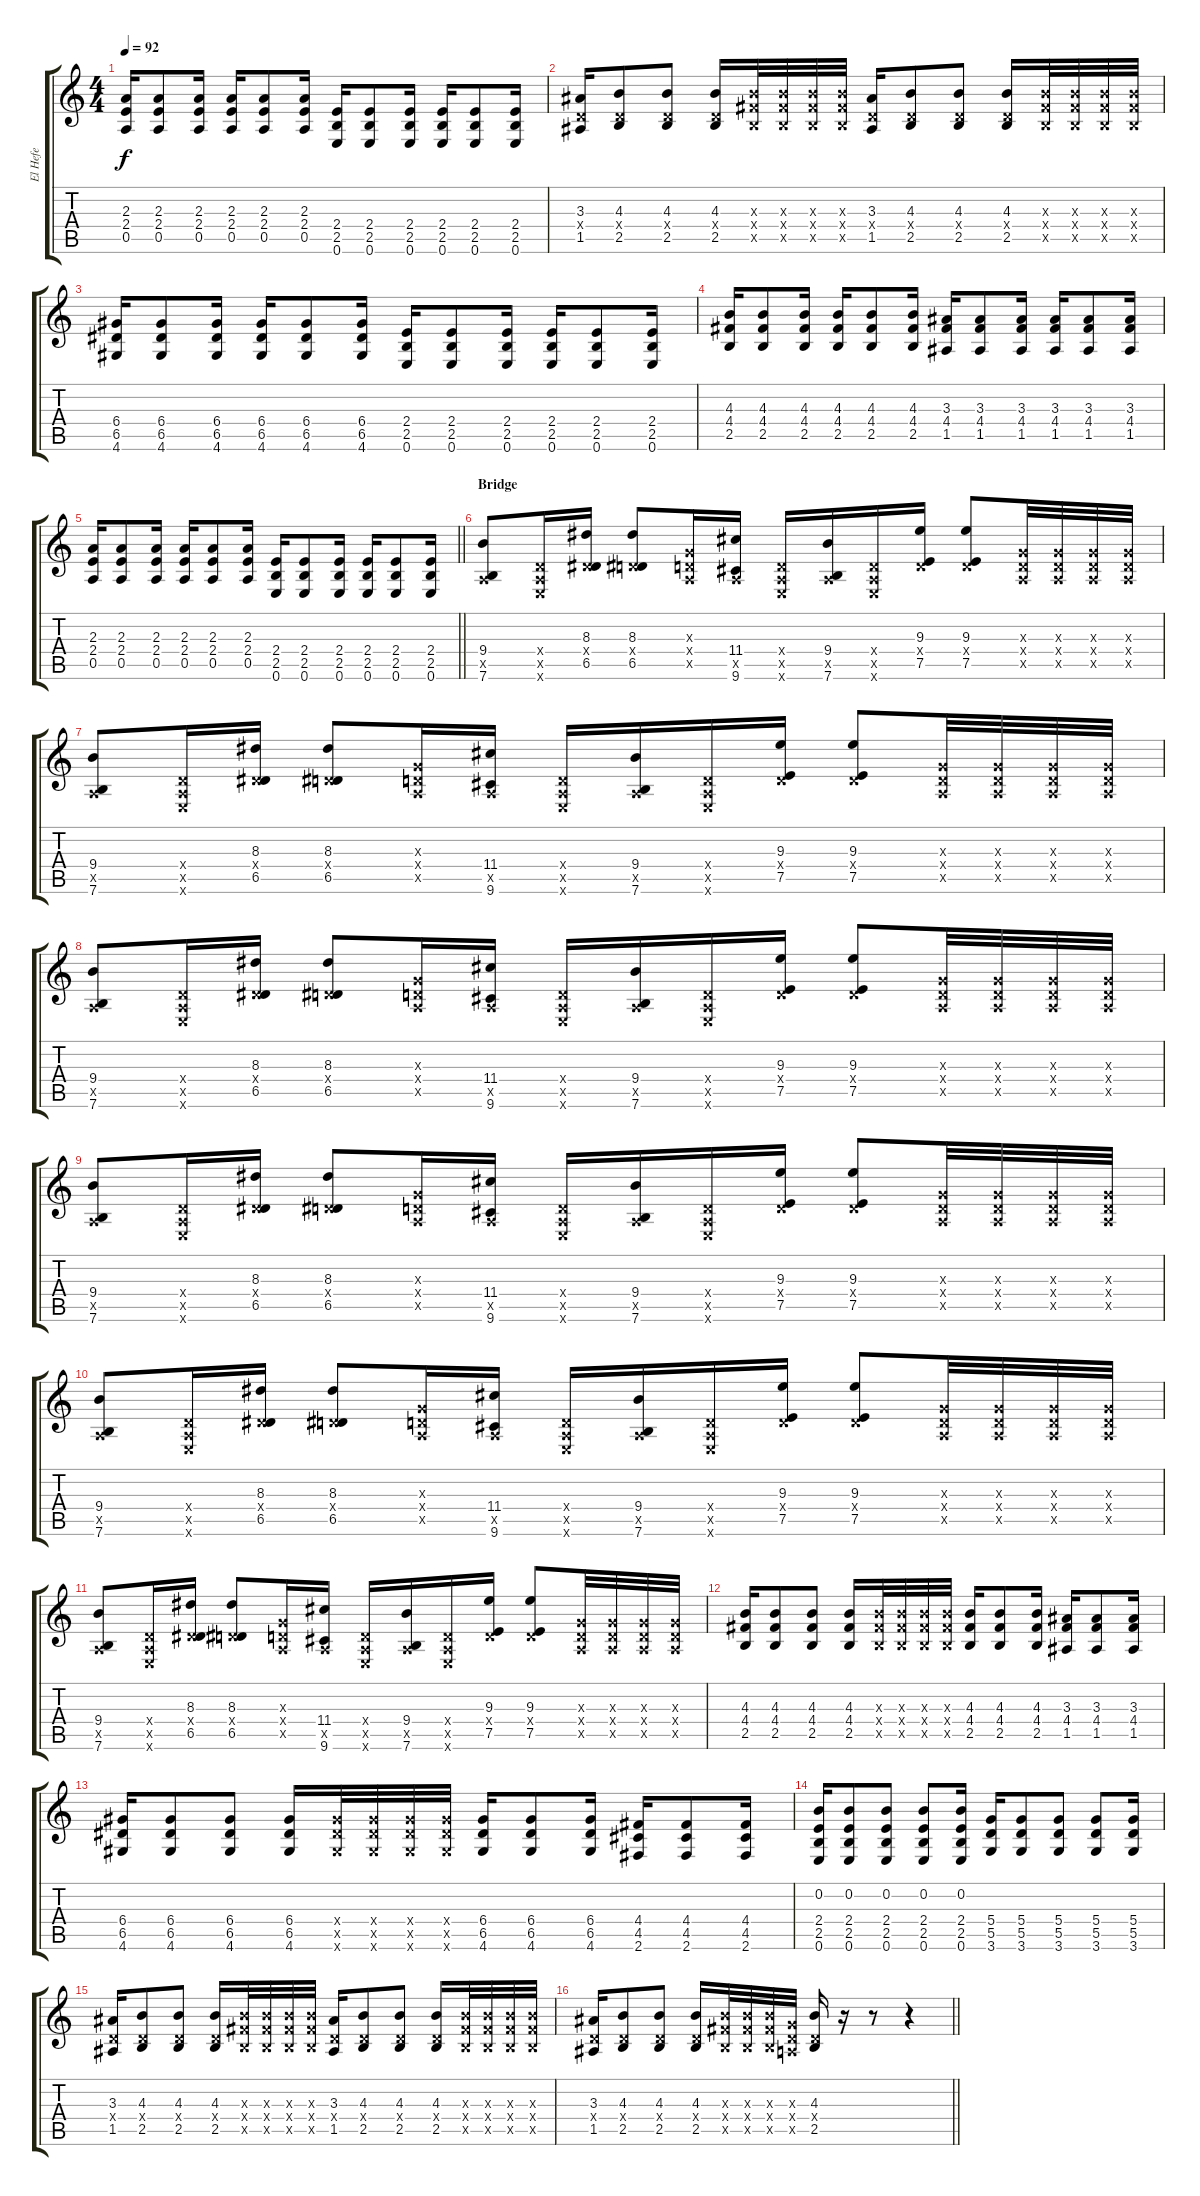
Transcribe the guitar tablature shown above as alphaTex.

\track ("El Hefe" "El Hefe") {instrument overdrivenguitar}
\staff {score tabs}
\tuning (E4 B3 G3 D3 A2 E2) {hide}
\ts (4 4)
\tempo 92
\clef g2
\ks c
(2.3 2.4 0.5).16{dy f} (2.3 2.4 0.5).8 (2.3 2.4 0.5).16 (2.3 2.4 0.5).16 (2.3 2.4 0.5).8 (2.3 2.4 0.5).16 (2.4 2.5 0.6).16 (2.4 2.5 0.6).8 (2.4 2.5 0.6).16 (2.4 2.5 0.6).16 (2.4 2.5 0.6).8 (2.4 2.5 0.6).16 |
(3.3 0.4{x} 1.5).16 (4.3 0.4{x} 2.5).8 (4.3 0.4{x} 2.5).8 (4.3 0.4{x} 2.5).16 (4.3{x} 4.4{x} 2.5{x}).32 (4.3{x} 4.4{x} 2.5{x}).32 (4.3{x} 4.4{x} 2.5{x}).32 (4.3{x} 4.4{x} 2.5{x}).32 (3.3 0.4{x} 1.5).16 (4.3 0.4{x} 2.5).8 (4.3 0.4{x} 2.5).8 (4.3 0.4{x} 2.5).16 (4.3{x} 4.4{x} 2.5{x}).32 (4.3{x} 4.4{x} 2.5{x}).32 (4.3{x} 4.4{x} 2.5{x}).32 (4.3{x} 4.4{x} 2.5{x}).32 |
(6.4 6.5 4.6).16 (6.4 6.5 4.6).8 (6.4 6.5 4.6).16 (6.4 6.5 4.6).16 (6.4 6.5 4.6).8 (6.4 6.5 4.6).16 (2.4 2.5 0.6).16 (2.4 2.5 0.6).8 (2.4 2.5 0.6).16 (2.4 2.5 0.6).16 (2.4 2.5 0.6).8 (2.4 2.5 0.6).16 |
(4.3 4.4 2.5).16 (4.3 4.4 2.5).8 (4.3 4.4 2.5).16 (4.3 4.4 2.5).16 (4.3 4.4 2.5).8 (4.3 4.4 2.5).16 (3.3 4.4 1.5).16 (3.3 4.4 1.5).8 (3.3 4.4 1.5).16 (3.3 4.4 1.5).16 (3.3 4.4 1.5).8 (3.3 4.4 1.5).16 |
\barLineRight lightlight
(2.3 2.4 0.5).16 (2.3 2.4 0.5).8 (2.3 2.4 0.5).16 (2.3 2.4 0.5).16 (2.3 2.4 0.5).8 (2.3 2.4 0.5).16 (2.4 2.5 0.6).16 (2.4 2.5 0.6).8 (2.4 2.5 0.6).16 (2.4 2.5 0.6).16 (2.4 2.5 0.6).8 (2.4 2.5 0.6).16 |
\section ("" "Bridge")
(9.4 0.5{x} 7.6).8 (0.4{x} 0.5{x} 0.6{x}).16 (8.3 0.4{x} 6.5).16 (8.3 0.4{x} 6.5).8 (0.3{x} 0.4{x} 0.5{x}).16 (11.4 0.5{x} 9.6).16 (0.4{x} 0.5{x} 0.6{x}).16 (9.4 0.5{x} 7.6).16 (0.4{x} 0.5{x} 0.6{x}).16 (9.3 0.4{x} 7.5).16 (9.3 0.4{x} 7.5).8 (0.3{x} 0.4{x} 0.5{x}).32 (0.3{x} 0.4{x} 0.5{x}).32 (0.3{x} 0.4{x} 0.5{x}).32 (0.3{x} 0.4{x} 0.5{x}).32 |
(9.4 0.5{x} 7.6).8 (0.4{x} 0.5{x} 0.6{x}).16 (8.3 0.4{x} 6.5).16 (8.3 0.4{x} 6.5).8 (0.3{x} 0.4{x} 0.5{x}).16 (11.4 0.5{x} 9.6).16 (0.4{x} 0.5{x} 0.6{x}).16 (9.4 0.5{x} 7.6).16 (0.4{x} 0.5{x} 0.6{x}).16 (9.3 0.4{x} 7.5).16 (9.3 0.4{x} 7.5).8 (0.3{x} 0.4{x} 0.5{x}).32 (0.3{x} 0.4{x} 0.5{x}).32 (0.3{x} 0.4{x} 0.5{x}).32 (0.3{x} 0.4{x} 0.5{x}).32 |
(9.4 0.5{x} 7.6).8 (0.4{x} 0.5{x} 0.6{x}).16 (8.3 0.4{x} 6.5).16 (8.3 0.4{x} 6.5).8 (0.3{x} 0.4{x} 0.5{x}).16 (11.4 0.5{x} 9.6).16 (0.4{x} 0.5{x} 0.6{x}).16 (9.4 0.5{x} 7.6).16 (0.4{x} 0.5{x} 0.6{x}).16 (9.3 0.4{x} 7.5).16 (9.3 0.4{x} 7.5).8 (0.3{x} 0.4{x} 0.5{x}).32 (0.3{x} 0.4{x} 0.5{x}).32 (0.3{x} 0.4{x} 0.5{x}).32 (0.3{x} 0.4{x} 0.5{x}).32 |
(9.4 0.5{x} 7.6).8 (0.4{x} 0.5{x} 0.6{x}).16 (8.3 0.4{x} 6.5).16 (8.3 0.4{x} 6.5).8 (0.3{x} 0.4{x} 0.5{x}).16 (11.4 0.5{x} 9.6).16 (0.4{x} 0.5{x} 0.6{x}).16 (9.4 0.5{x} 7.6).16 (0.4{x} 0.5{x} 0.6{x}).16 (9.3 0.4{x} 7.5).16 (9.3 0.4{x} 7.5).8 (0.3{x} 0.4{x} 0.5{x}).32 (0.3{x} 0.4{x} 0.5{x}).32 (0.3{x} 0.4{x} 0.5{x}).32 (0.3{x} 0.4{x} 0.5{x}).32 |
(9.4 0.5{x} 7.6).8 (0.4{x} 0.5{x} 0.6{x}).16 (8.3 0.4{x} 6.5).16 (8.3 0.4{x} 6.5).8 (0.3{x} 0.4{x} 0.5{x}).16 (11.4 0.5{x} 9.6).16 (0.4{x} 0.5{x} 0.6{x}).16 (9.4 0.5{x} 7.6).16 (0.4{x} 0.5{x} 0.6{x}).16 (9.3 0.4{x} 7.5).16 (9.3 0.4{x} 7.5).8 (0.3{x} 0.4{x} 0.5{x}).32 (0.3{x} 0.4{x} 0.5{x}).32 (0.3{x} 0.4{x} 0.5{x}).32 (0.3{x} 0.4{x} 0.5{x}).32 |
(9.4 0.5{x} 7.6).8 (0.4{x} 0.5{x} 0.6{x}).16 (8.3 0.4{x} 6.5).16 (8.3 0.4{x} 6.5).8 (0.3{x} 0.4{x} 0.5{x}).16 (11.4 0.5{x} 9.6).16 (0.4{x} 0.5{x} 0.6{x}).16 (9.4 0.5{x} 7.6).16 (0.4{x} 0.5{x} 0.6{x}).16 (9.3 0.4{x} 7.5).16 (9.3 0.4{x} 7.5).8 (0.3{x} 0.4{x} 0.5{x}).32 (0.3{x} 0.4{x} 0.5{x}).32 (0.3{x} 0.4{x} 0.5{x}).32 (0.3{x} 0.4{x} 0.5{x}).32 |
(4.3 4.4 2.5).16 (4.3 4.4 2.5).8 (4.3 4.4 2.5).8 (4.3 4.4 2.5).16 (4.3{x} 4.4{x} 2.5{x}).32 (4.3{x} 4.4{x} 2.5{x}).32 (4.3{x} 4.4{x} 2.5{x}).32 (4.3{x} 4.4{x} 2.5{x}).32 (4.3 4.4 2.5).16 (4.3 4.4 2.5).8 (4.3 4.4 2.5).16 (3.3 4.4 1.5).16 (3.3 4.4 1.5).8 (3.3 4.4 1.5).16 |
(6.4 6.5 4.6).16 (6.4 6.5 4.6).8 (6.4 6.5 4.6).8 (6.4 6.5 4.6).16 (6.4{x} 6.5{x} 4.6{x}).32 (6.4{x} 6.5{x} 4.6{x}).32 (6.4{x} 6.5{x} 4.6{x}).32 (6.4{x} 6.5{x} 4.6{x}).32 (6.4 6.5 4.6).16 (6.4 6.5 4.6).8 (6.4 6.5 4.6).16 (4.4 4.5 2.6).16 (4.4 4.5 2.6).8 (4.4 4.5 2.6).16 |
(0.2 2.4 2.5 0.6).16 (0.2 2.4 2.5 0.6).8 (0.2 2.4 2.5 0.6).8 (0.2 2.4 2.5 0.6).8 (0.2 2.4 2.5 0.6).16 (5.4 5.5 3.6).16 (5.4 5.5 3.6).8 (5.4 5.5 3.6).8 (5.4 5.5 3.6).8 (5.4 5.5 3.6).16 |
(3.3 0.4{x} 1.5).16 (4.3 0.4{x} 2.5).8 (4.3 0.4{x} 2.5).8 (4.3 0.4{x} 2.5).16 (4.3{x} 4.4{x} 2.5{x}).32 (4.3{x} 4.4{x} 2.5{x}).32 (4.3{x} 4.4{x} 2.5{x}).32 (4.3{x} 4.4{x} 2.5{x}).32 (3.3 0.4{x} 1.5).16 (4.3 0.4{x} 2.5).8 (4.3 0.4{x} 2.5).8 (4.3 0.4{x} 2.5).16 (4.3{x} 4.4{x} 2.5{x}).32 (4.3{x} 4.4{x} 2.5{x}).32 (4.3{x} 4.4{x} 2.5{x}).32 (4.3{x} 4.4{x} 2.5{x}).32 |
\barLineRight lightlight
(3.3 0.4{x} 1.5).16 (4.3 0.4{x} 2.5).8 (4.3 0.4{x} 2.5).8 (4.3 0.4{x} 2.5).16 (4.3{x} 4.4{x} 2.5{x}).32 (4.3{x} 4.4{x} 2.5{x}).32 (4.3{x} 4.4{x} 2.5{x}).32 (0.3{x} 0.4{x} 0.5{x}).32 (4.3 0.4{x} 2.5).16 r.16 r.8 r.4
